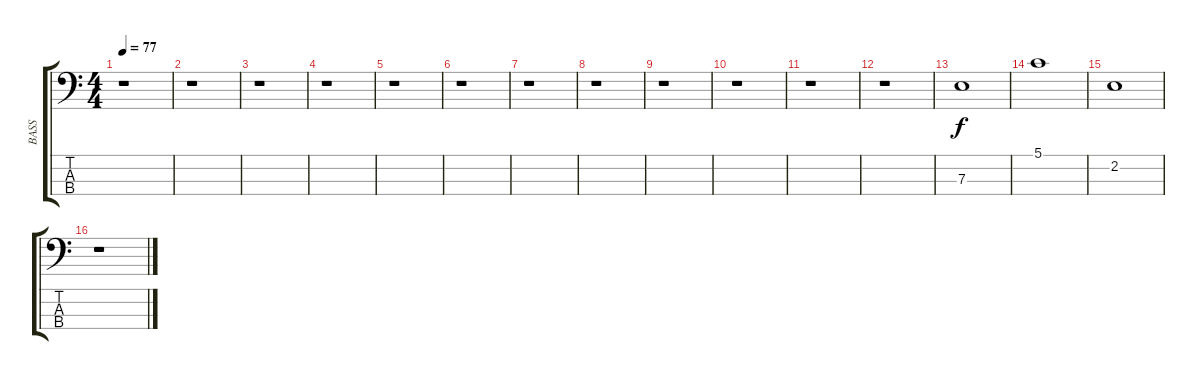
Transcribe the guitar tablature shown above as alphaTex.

\track (" BASS" " BASS") {instrument electricbassfinger}
\staff {score tabs}
\tuning (G2 D2 A1 E1) {hide}
\ts (4 4)
\tempo 77
\clef f4
\ks c
r.1{dy f instrument electricbassfinger} |
r.1 |
r.1 |
r.1 |
r.1 |
r.1 |
r.1 |
r.1 |
r.1 |
r.1 |
r.1 |
r.1 |
7.3.1 |
5.1.1 |
2.2.1 |
r.1
